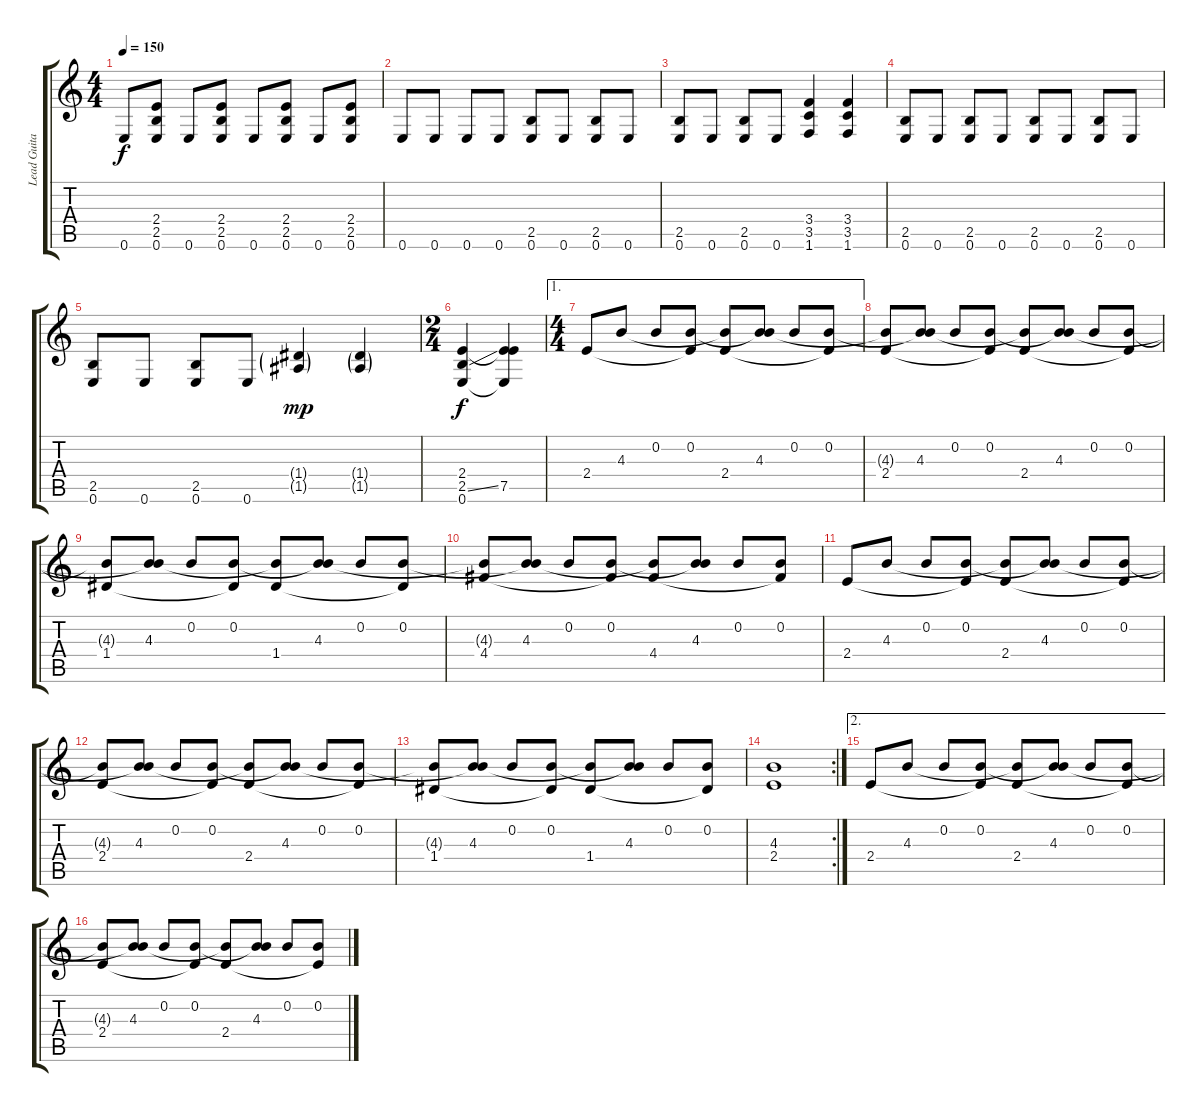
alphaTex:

\track ("Lead Guitar" "Lead Guita") {instrument distortionguitar}
\staff {score tabs}
\tuning (E4 B3 G3 D3 A2 E2) {hide}
\ts (4 4)
\tempo 150
\clef g2
\ks c
0.6.8{dy f} (2.4 2.5 0.6).8 0.6.8 (2.4 2.5 0.6).8 0.6.8 (2.4 2.5 0.6).8 0.6.8 (2.4 2.5 0.6).8 |
0.6.8 0.6.8 0.6.8 0.6.8 (2.5 0.6).8 0.6.8 (2.5 0.6).8 0.6.8 |
(2.5 0.6).8 0.6.8 (2.5 0.6).8 0.6.8 (3.4 3.5 1.6).4 (3.4 3.5 1.6).4 |
(2.5 0.6).8 0.6.8 (2.5 0.6).8 0.6.8 (2.5 0.6).8 0.6.8 (2.5 0.6).8 0.6.8 |
(2.5 0.6).8 0.6.8 (2.5 0.6).8 0.6.8 (1.4{g} 1.5{g}).4{dy mp} (1.4{g} 1.5{g}).4 |
\ts (2 4)
(2.4 2.5{ss} 0.6).4{dy f} (2.4{t} 7.5 0.6{t}).4 |
\ae 1
\ts (4 4)
2.4.8 4.3.8 0.2.8 (0.2 2.4{t}).8 (4.3{t} 2.4).8 (0.2{t} 4.3).8 0.2.8 (0.2 2.4{t}).8 |
(4.3{t} 2.4).8 (0.2{t} 4.3).8 0.2.8 (0.2 2.4{t}).8 (4.3{t} 2.4).8 (0.2{t} 4.3).8 0.2.8 (0.2 2.4{t}).8 |
(4.3{t} 1.4).8 (0.2{t} 4.3).8 0.2.8 (0.2 1.4{t}).8 (4.3{t} 1.4).8 (0.2{t} 4.3).8 0.2.8 (0.2 1.4{t}).8 |
(4.3{t} 4.4).8 (0.2{t} 4.3).8 0.2.8 (0.2 4.4{t}).8 (4.3{t} 4.4).8 (0.2{t} 4.3).8 0.2.8 (0.2 4.4{t}).8 |
2.4.8 4.3.8 0.2.8 (0.2 2.4{t}).8 (4.3{t} 2.4).8 (0.2{t} 4.3).8 0.2.8 (0.2 2.4{t}).8 |
(4.3{t} 2.4).8 (0.2{t} 4.3).8 0.2.8 (0.2 2.4{t}).8 (4.3{t} 2.4).8 (0.2{t} 4.3).8 0.2.8 (0.2 2.4{t}).8 |
(4.3{t} 1.4).8 (0.2{t} 4.3).8 0.2.8 (0.2 1.4{t}).8 (4.3{t} 1.4).8 (0.2{t} 4.3).8 0.2.8 (0.2 1.4{t}).8 |
\rc 2
(4.3 2.4).1 |
\ae 2
2.4.8 4.3.8 0.2.8 (0.2 2.4{t}).8 (4.3{t} 2.4).8 (0.2{t} 4.3).8 0.2.8 (0.2 2.4{t}).8 |
(4.3{t} 2.4).8 (0.2{t} 4.3).8 0.2.8 (0.2 2.4{t}).8 (4.3{t} 2.4).8 (0.2{t} 4.3).8 0.2.8 (0.2 2.4{t}).8
